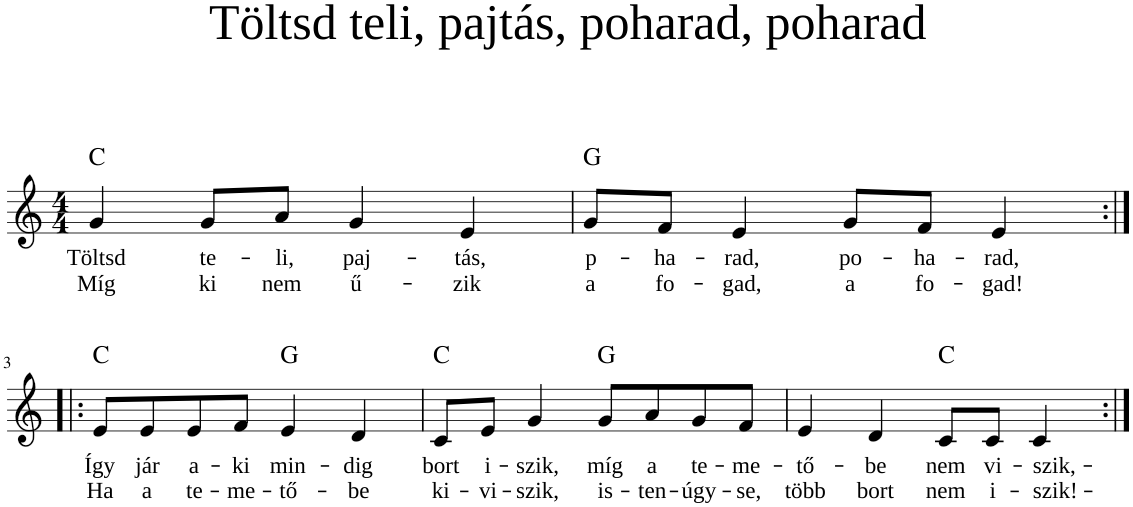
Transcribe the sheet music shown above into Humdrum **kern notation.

**kern	**text	**text	**harte
*part1	*part1	*part1	*part1
*staff1	*staff1	*staff1	*
*I"Piano	*	*	*
*I'Pno	*	*	*
*clefG2	*	*	*
*k[]	*	*	*
*M4/4	*	*	*
=1	=1	=1	=1
!	!LO:LY:b	!LO:LY:b	!LO:H:kt=N.C.
4g/	Töltsd	Míg	N
!	!LO:LY:b	!LO:LY:b	!
8g/L	te-	ki	.
!	!LO:LY:b	!LO:LY:b	!
8a/J	li,	nem	.
!	!LO:LY:b	!LO:LY:b	!
4g/	paj-	ű-	.
!	!LO:LY:b	!LO:LY:b	!
4e/	tás,	-zik	.
=2	=2	=2	=2
!	!LO:LY:b	!LO:LY:b	!LO:H:kt=N.C.
8g/L	p-	a	N
!	!LO:LY:b	!LO:LY:b	!
8f/J	-ha-	fo-	.
!	!LO:LY:b	!LO:LY:b	!
4e/	-rad,	-gad,	.
!	!LO:LY:b	!LO:LY:b	!
8g/L	po-	a	.
!	!LO:LY:b	!LO:LY:b	!
8f/J	-ha-	fo-	.
!	!LO:LY:b	!LO:LY:b	!
4e/	-rad,	-gad!	.
!!LO:LB:g=z
=3:|!|:	=3:|!|:	=3:|!|:	=3:|!|:
!	!LO:LY:b	!LO:LY:b	!LO:H:kt=N.C.
8e/L	Így	Ha	N
!	!LO:LY:b	!LO:LY:b	!
8e/	jár	a	.
!	!LO:LY:b	!LO:LY:b	!
8e/	a-	te-	.
!	!LO:LY:b	!LO:LY:b	!
8f/J	-ki	-me-	.
!	!LO:LY:b	!LO:LY:b	!LO:H:kt=N.C.
4e/	min-	-tő-	N
!	!LO:LY:b	!LO:LY:b	!
4d/	-dig	-be	.
=4	=4	=4	=4
!	!LO:LY:b	!LO:LY:b	!LO:H:kt=N.C.
8c/L	bort	ki-	N
!	!LO:LY:b	!LO:LY:b	!
8e/J	i-	-vi-	.
!	!LO:LY:b	!LO:LY:b	!
4g/	-szik,	-szik,	.
!	!LO:LY:b	!LO:LY:b	!LO:H:kt=N.C.
8g/L	míg	is-	N
!	!LO:LY:b	!LO:LY:b	!
8a/	a	-ten-	.
!	!LO:LY:b	!LO:LY:b	!
8g/	te-	-úgy-	.
!	!LO:LY:b	!LO:LY:b	!
8f/J	-me-	se,	.
=5	=5	=5	=5
!	!LO:LY:b	!LO:LY:b	!
4e/	-tő-	több	.
!	!LO:LY:b	!LO:LY:b	!
4d/	-be	bort	.
!	!LO:LY:b	!LO:LY:b	!LO:H:kt=N.C.
8c/L	nem	nem	N
!	!LO:LY:b	!LO:LY:b	!
8c/J	vi-	i-	.
!	!LO:LY:b	!LO:LY:b	!
4c/	-szik,-	-szik!-	.
=:|!	=:|!	=:|!	=:|!
*-	*-	*-	*-
